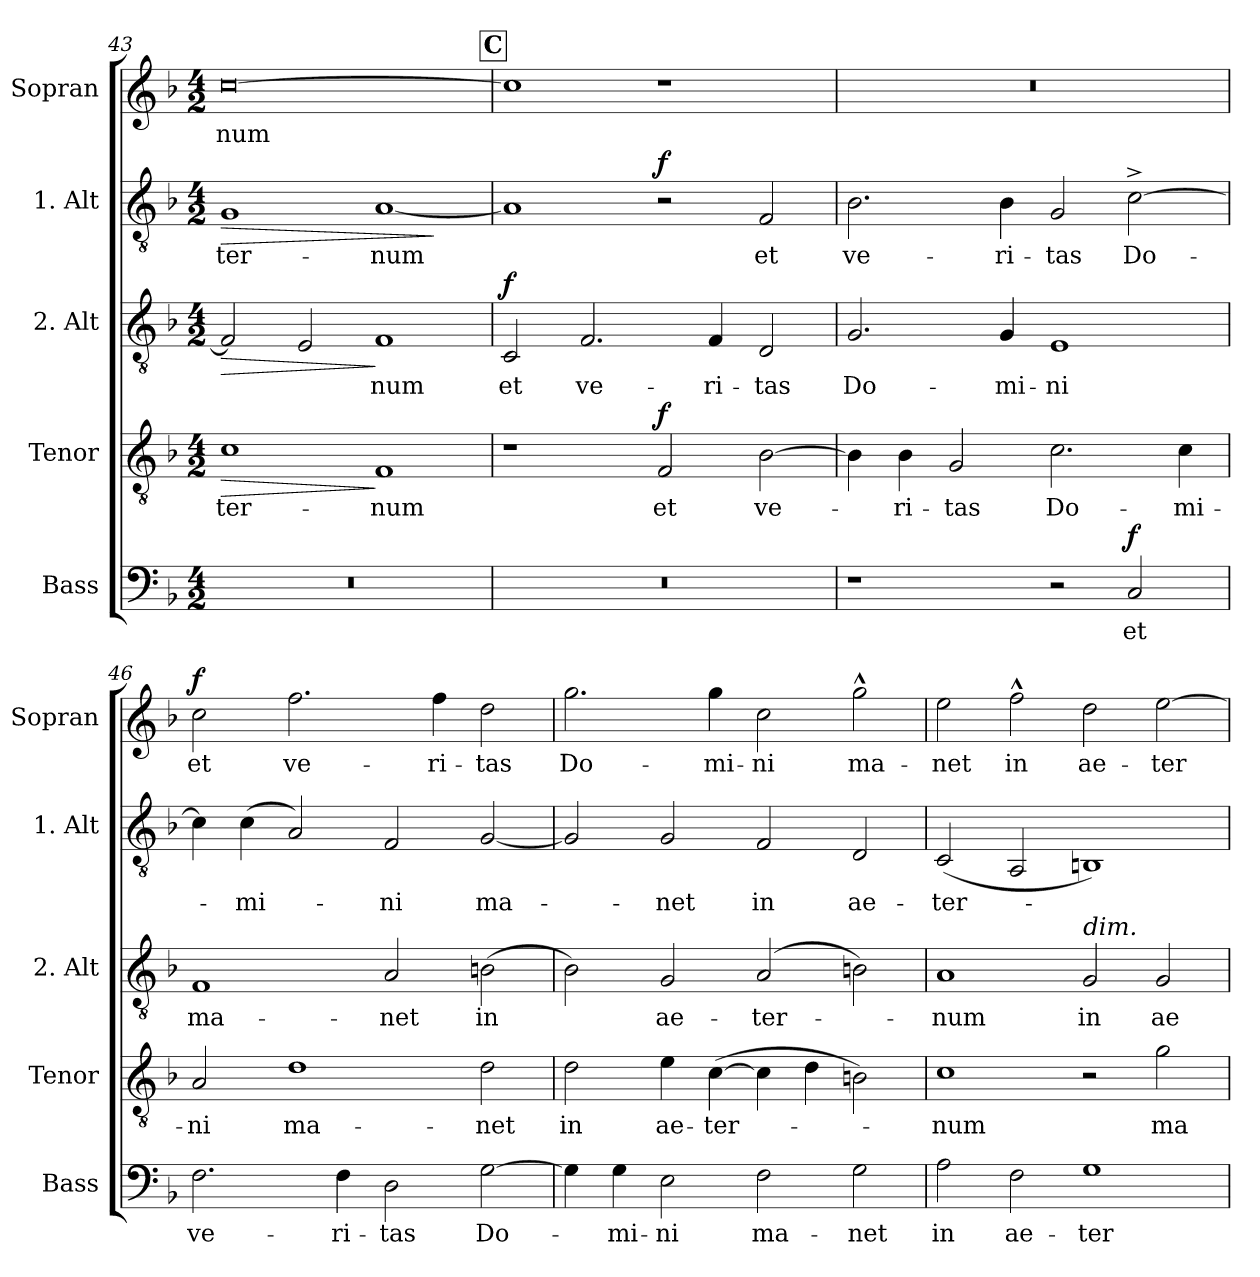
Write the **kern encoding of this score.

**kern	**text	**dynam	**kern	**text	**dynam	**kern	**text	**dynam	**kern	**text	**dynam	**kern	**text	**dynam
*part5	*part5	*part5	*part4	*part4	*part4	*part3	*part3	*part3	*part2	*part2	*part2	*part1	*part1	*part1
*staff5	*staff5	*staff5	*staff4	*staff4	*staff4	*staff3	*staff3	*staff3	*staff2	*staff2	*staff2	*staff1	*staff1	*staff1
*I"Bass	*	*	*I"Tenor	*	*	*I"2. Alt	*	*	*I"1. Alt	*	*	*I"Sopran	*	*
*I'Bass	*	*	*I'Tenor	*	*	*I'2. Alt	*	*	*I'1. Alt	*	*	*I'Sopran	*	*
*clefF4	*	*	*clefGv2	*	*	*clefGv2	*	*	*clefGv2	*	*	*clefG2	*	*
*ITrd3c5	*	*	*	*	*	*ITrd-7c-12	*	*	*ITrd-7c-12	*	*	*	*	*
*k[]	*	*	*k[b-]	*	*	*k[b-]	*	*	*k[b-]	*	*	*k[b-]	*	*
*M4/2	*	*	*M4/2	*	*	*M4/2	*	*	*M4/2	*	*	*M4/2	*	*
=43	=43	=43	=43	=43	=43	=43	=43	=43	=43	=43	=43	=43	=43	=43
!	!	!	!	!LO:LY:b	!LO:HP:b	!	!	!LO:HP:b	!	!LO:LY:b	!LO:HP:b	!	!LO:LY:b	!
0r	.	.	1c	-ter-	>	2f/]	.	>	1g	-ter-	>	[0cc	-num	.
.	.	.	.	.	.	2e/	.	.	.	.	.	.	.	.
!	!	!	!	!LO:LY:b	!	!	!LO:LY:b	!	!	!LO:LY:b	!	!	!	!
.	.	.	1F	-num	]	1f	-num	]	[1a	-num	.	.	.	.
.	.	.	.	.	.	.	.	.	.	.	]	.	.	.
!!LO:REH:place=s1:a:B:fs=16:t=C
=44	=44	=44	=44	=44	=44	=44	=44	=44	=44	=44	=44	=44	=44	=44
!	!	!	!	!	!	!	!LO:LY:b	!LO:DY:a	!	!	!	!	!	!
0r	.	.	1r	.	.	2c/	et	f	1a]	.	.	1cc]	.	.
!	!	!	!	!	!	!	!LO:LY:b	!	!	!	!	!	!	!
.	.	.	.	.	.	2.f/	ve-	.	.	.	.	.	.	.
!	!	!	!	!LO:LY:b	!LO:DY:a	!	!	!	!	!	!LO:DY:a	!	!	!
.	.	.	2F/	et	f	.	.	.	2r	.	f	1r	.	.
!	!	!	!	!	!	!	!LO:LY:b	!	!	!	!	!	!	!
.	.	.	.	.	.	4f/	-ri-	.	.	.	.	.	.	.
!	!	!	!	!LO:LY:b	!	!	!LO:LY:b	!	!	!LO:LY:b	!	!	!	!
.	.	.	[2B-\	ve-	.	2d/	-tas	.	2f/	et	.	.	.	.
=45	=45	=45	=45	=45	=45	=45	=45	=45	=45	=45	=45	=45	=45	=45
!	!	!	!	!	!	!	!LO:LY:b	!	!	!LO:LY:b	!	!	!	!
1r	.	.	4B-\]	.	.	2.g/	Do-	.	2.b-\	ve-	.	0r	.	.
!	!	!	!	!LO:LY:b	!	!	!	!	!	!	!	!	!	!
.	.	.	4B-\	-ri-	.	.	.	.	.	.	.	.	.	.
!	!	!	!	!LO:LY:b	!	!	!	!	!	!	!	!	!	!
.	.	.	2G/	-tas	.	.	.	.	.	.	.	.	.	.
!	!	!	!	!	!	!	!LO:LY:b	!	!	!LO:LY:b	!	!	!	!
.	.	.	.	.	.	4g/	-mi-	.	4b-\	-ri-	.	.	.	.
!	!	!	!	!LO:LY:b	!	!	!LO:LY:b	!	!	!LO:LY:b	!	!	!	!
2r	.	.	2.c\	Do-	.	1e	-ni	.	2g/	-tas	.	.	.	.
!	!LO:LY:b	!LO:DY:a	!	!	!	!	!	!	!	!LO:LY:b	!	!	!	!
2GG/	et	f	.	.	.	.	.	.	[2cc^\	Do-	.	.	.	.
!	!	!	!	!LO:LY:b	!	!	!	!	!	!	!	!	!	!
.	.	.	4c\	-mi-	.	.	.	.	.	.	.	.	.	.
!!LO:LB:g=z
=46	=46	=46	=46	=46	=46	=46	=46	=46	=46	=46	=46	=46	=46	=46
!	!LO:LY:b	!	!	!LO:LY:b	!	!	!LO:LY:b	!	!	!	!	!	!LO:LY:b	!LO:DY:a
2.C\	ve-	.	2A/	-ni	.	1f	ma-	.	4cc\]	.	.	2cc\	et	f
!	!	!	!	!	!	!	!	!	!	!LO:LY:b	!	!	!	!
.	.	.	.	.	.	.	.	.	(>4cc\	-mi-	.	.	.	.
!	!	!	!	!LO:LY:b	!	!	!	!	!	!	!	!	!LO:LY:b	!
.	.	.	1d	ma-	.	.	.	.	2a/)	.	.	2.ff\	ve-	.
!	!LO:LY:b	!	!	!	!	!	!	!	!	!	!	!	!	!
4C\	-ri-	.	.	.	.	.	.	.	.	.	.	.	.	.
!	!LO:LY:b	!	!	!	!	!	!LO:LY:b	!	!	!LO:LY:b	!	!	!	!
2AA\	-tas	.	.	.	.	2a/	-net	.	2f/	-ni	.	.	.	.
!	!	!	!	!	!	!	!	!	!	!	!	!	!LO:LY:b	!
.	.	.	.	.	.	.	.	.	.	.	.	4ff\	-ri-	.
!	!LO:LY:b	!	!	!LO:LY:b	!	!	!LO:LY:b	!	!	!LO:LY:b	!	!	!LO:LY:b	!
[2D\	Do-	.	2d\	-net	.	(>2bn\	in	.	[2g/	ma-	.	2dd\	-tas	.
=47	=47	=47	=47	=47	=47	=47	=47	=47	=47	=47	=47	=47	=47	=47
!	!	!	!	!LO:LY:b	!	!	!	!	!	!	!	!	!LO:LY:b	!
4D\]	.	.	2d\	in	.	2b-\)	.	.	2g/]	.	.	2.gg\	Do-	.
!	!LO:LY:b	!	!	!	!	!	!	!	!	!	!	!	!	!
4D\	-mi-	.	.	.	.	.	.	.	.	.	.	.	.	.
!	!LO:LY:b	!	!	!LO:LY:b	!	!	!LO:LY:b	!	!	!LO:LY:b	!	!	!	!
2BB\	-ni	.	4e\	ae-	.	2g/	ae-	.	2g/	-net	.	.	.	.
!	!	!	!	!LO:LY:b	!	!	!	!	!	!	!	!	!LO:LY:b	!
.	.	.	(>[4c\	-ter-	.	.	.	.	.	.	.	4gg\	-mi-	.
!	!LO:LY:b	!	!	!	!	!	!LO:LY:b	!	!	!LO:LY:b	!	!	!LO:LY:b	!
2C\	ma-	.	4c\]	.	.	(>2a/	-ter-	.	2f/	in	.	2cc\	-ni	.
.	.	.	4d\	.	.	.	.	.	.	.	.	.	.	.
!	!LO:LY:b	!	!	!	!	!	!	!	!	!LO:LY:b	!	!	!LO:LY:b	!
2D\	-net	.	2Bn\)	.	.	2bn\)	.	.	2d/	ae-	.	2gg^^\	ma-	.
=48	=48	=48	=48	=48	=48	=48	=48	=48	=48	=48	=48	=48	=48	=48
!	!LO:LY:b	!	!	!LO:LY:b	!	!	!LO:LY:b	!	!	!LO:LY:b	!	!	!LO:LY:b	!
2E\	in	.	1c	-num	.	1a	-num	.	(<2c/	-ter-	.	2ee\	-net	.
!	!LO:LY:b	!	!	!	!	!	!	!	!	!	!	!	!LO:LY:b	!
2C\	ae-	.	.	.	.	.	.	.	2A/	.	.	2ff^^\	in	.
!	!	!	!	!	!	!LO:TX:a:i:t=dim.	!	!	!	!	!	!	!	!
!	!LO:LY:b	!	!	!	!	!	!LO:LY:b	!	!	!	!	!	!LO:LY:b	!
1D	-ter-	.	2r	.	.	2g/	in	.	1Bn)	.	.	2dd\	ae-	.
!	!	!	!	!LO:LY:b	!	!	!LO:LY:b	!	!	!	!	!	!LO:LY:b	!
.	.	.	2g\	ma-	.	2g/	ae-	.	.	.	.	[2ee\	-ter-	.
=	=	=	=	=	=	=	=	=	=	=	=	=	=	=
*-	*-	*-	*-	*-	*-	*-	*-	*-	*-	*-	*-	*-	*-	*-
